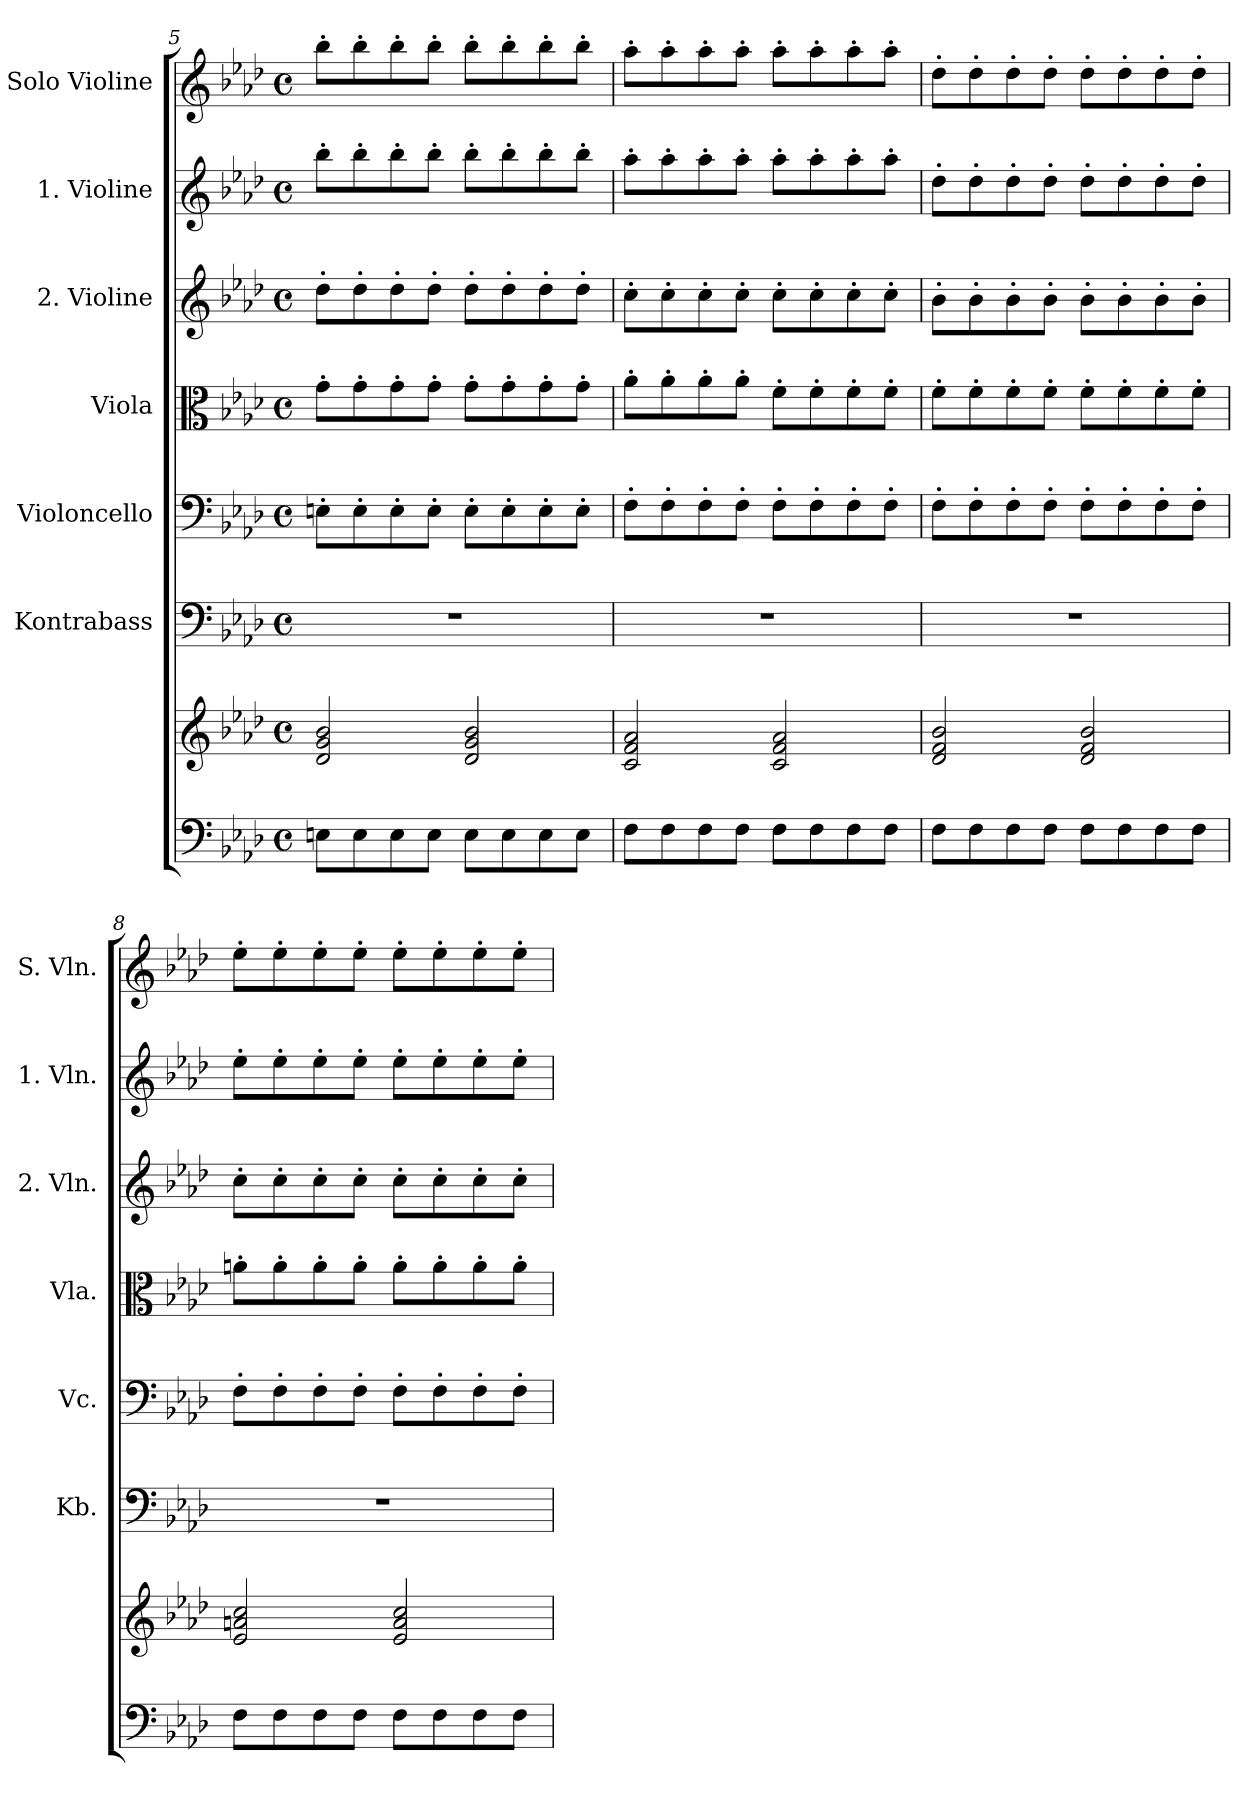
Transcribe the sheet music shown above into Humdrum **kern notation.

**kern	**kern	**kern	**kern	**kern	**kern	**kern	**kern
*part7	*part7	*part6	*part5	*part4	*part3	*part2	*part1
*staff8	*staff7	*staff6	*staff5	*staff4	*staff3	*staff2	*staff1
*	*	*I"Kontrabass	*I"Violoncello	*I"Viola	*I"2. Violine	*I"1. Violine	*I"Solo Violine
*	*	*I'Kb.	*I'Vc.	*I'Vla.	*I'2. Vln.	*I'1. Vln.	*I'S. Vln.
!!LO:PB:g=z
*clefF4	*clefG2	*clefF4	*clefF4	*clefC3	*clefG2	*clefG2	*clefG2
*	*	*ITrd7c12	*	*	*	*	*
*k[b-e-a-d-]	*k[b-e-a-d-]	*k[b-e-a-d-]	*k[b-e-a-d-]	*k[b-e-a-d-]	*k[b-e-a-d-]	*k[b-e-a-d-]	*k[b-e-a-d-]
*f:	*f:	*f:	*f:	*f:	*f:	*f:	*f:
*M4/4	*M4/4	*M4/4	*M4/4	*M4/4	*M4/4	*M4/4	*M4/4
*met(c)	*met(c)	*met(c)	*met(c)	*met(c)	*met(c)	*met(c)	*met(c)
=5	=5	=5	=5	=5	=5	=5	=5
8En\L	2d-/ 2g/ 2b-/	1r	8En'\L	8g'\L	8dd-'\L	8bb-'\L	8bb-'\L
8E\	.	.	8E'\	8g'\	8dd-'\	8bb-'\	8bb-'\
8E\	.	.	8E'\	8g'\	8dd-'\	8bb-'\	8bb-'\
8E\J	.	.	8E'\J	8g'\J	8dd-'\J	8bb-'\J	8bb-'\J
8E\L	2d-/ 2g/ 2b-/	.	8E'\L	8g'\L	8dd-'\L	8bb-'\L	8bb-'\L
8E\	.	.	8E'\	8g'\	8dd-'\	8bb-'\	8bb-'\
8E\	.	.	8E'\	8g'\	8dd-'\	8bb-'\	8bb-'\
8E\J	.	.	8E'\J	8g'\J	8dd-'\J	8bb-'\J	8bb-'\J
=6	=6	=6	=6	=6	=6	=6	=6
8F\L	2c/ 2f/ 2a-/	1r	8F'\L	8a-'\L	8cc'\L	8aa-'\L	8aa-'\L
8F\	.	.	8F'\	8a-'\	8cc'\	8aa-'\	8aa-'\
8F\	.	.	8F'\	8a-'\	8cc'\	8aa-'\	8aa-'\
8F\J	.	.	8F'\J	8a-'\J	8cc'\J	8aa-'\J	8aa-'\J
8F\L	2c/ 2f/ 2a-/	.	8F'\L	8f'\L	8cc'\L	8aa-'\L	8aa-'\L
8F\	.	.	8F'\	8f'\	8cc'\	8aa-'\	8aa-'\
8F\	.	.	8F'\	8f'\	8cc'\	8aa-'\	8aa-'\
8F\J	.	.	8F'\J	8f'\J	8cc'\J	8aa-'\J	8aa-'\J
=7	=7	=7	=7	=7	=7	=7	=7
8F\L	2d-/ 2f/ 2b-/	1r	8F'\L	8f'\L	8b-'\L	8dd-'\L	8dd-'\L
8F\	.	.	8F'\	8f'\	8b-'\	8dd-'\	8dd-'\
8F\	.	.	8F'\	8f'\	8b-'\	8dd-'\	8dd-'\
8F\J	.	.	8F'\J	8f'\J	8b-'\J	8dd-'\J	8dd-'\J
8F\L	2d-/ 2f/ 2b-/	.	8F'\L	8f'\L	8b-'\L	8dd-'\L	8dd-'\L
8F\	.	.	8F'\	8f'\	8b-'\	8dd-'\	8dd-'\
8F\	.	.	8F'\	8f'\	8b-'\	8dd-'\	8dd-'\
8F\J	.	.	8F'\J	8f'\J	8b-'\J	8dd-'\J	8dd-'\J
=8	=8	=8	=8	=8	=8	=8	=8
8F\L	2e-/ 2an/ 2cc/	1r	8F'\L	8an'\L	8cc'\L	8ee-'\L	8ee-'\L
8F\	.	.	8F'\	8a'\	8cc'\	8ee-'\	8ee-'\
8F\	.	.	8F'\	8a'\	8cc'\	8ee-'\	8ee-'\
8F\J	.	.	8F'\J	8a'\J	8cc'\J	8ee-'\J	8ee-'\J
8F\L	2e-/ 2a/ 2cc/	.	8F'\L	8a'\L	8cc'\L	8ee-'\L	8ee-'\L
8F\	.	.	8F'\	8a'\	8cc'\	8ee-'\	8ee-'\
8F\	.	.	8F'\	8a'\	8cc'\	8ee-'\	8ee-'\
8F\J	.	.	8F'\J	8a'\J	8cc'\J	8ee-'\J	8ee-'\J
=	=	=	=	=	=	=	=
*-	*-	*-	*-	*-	*-	*-	*-
